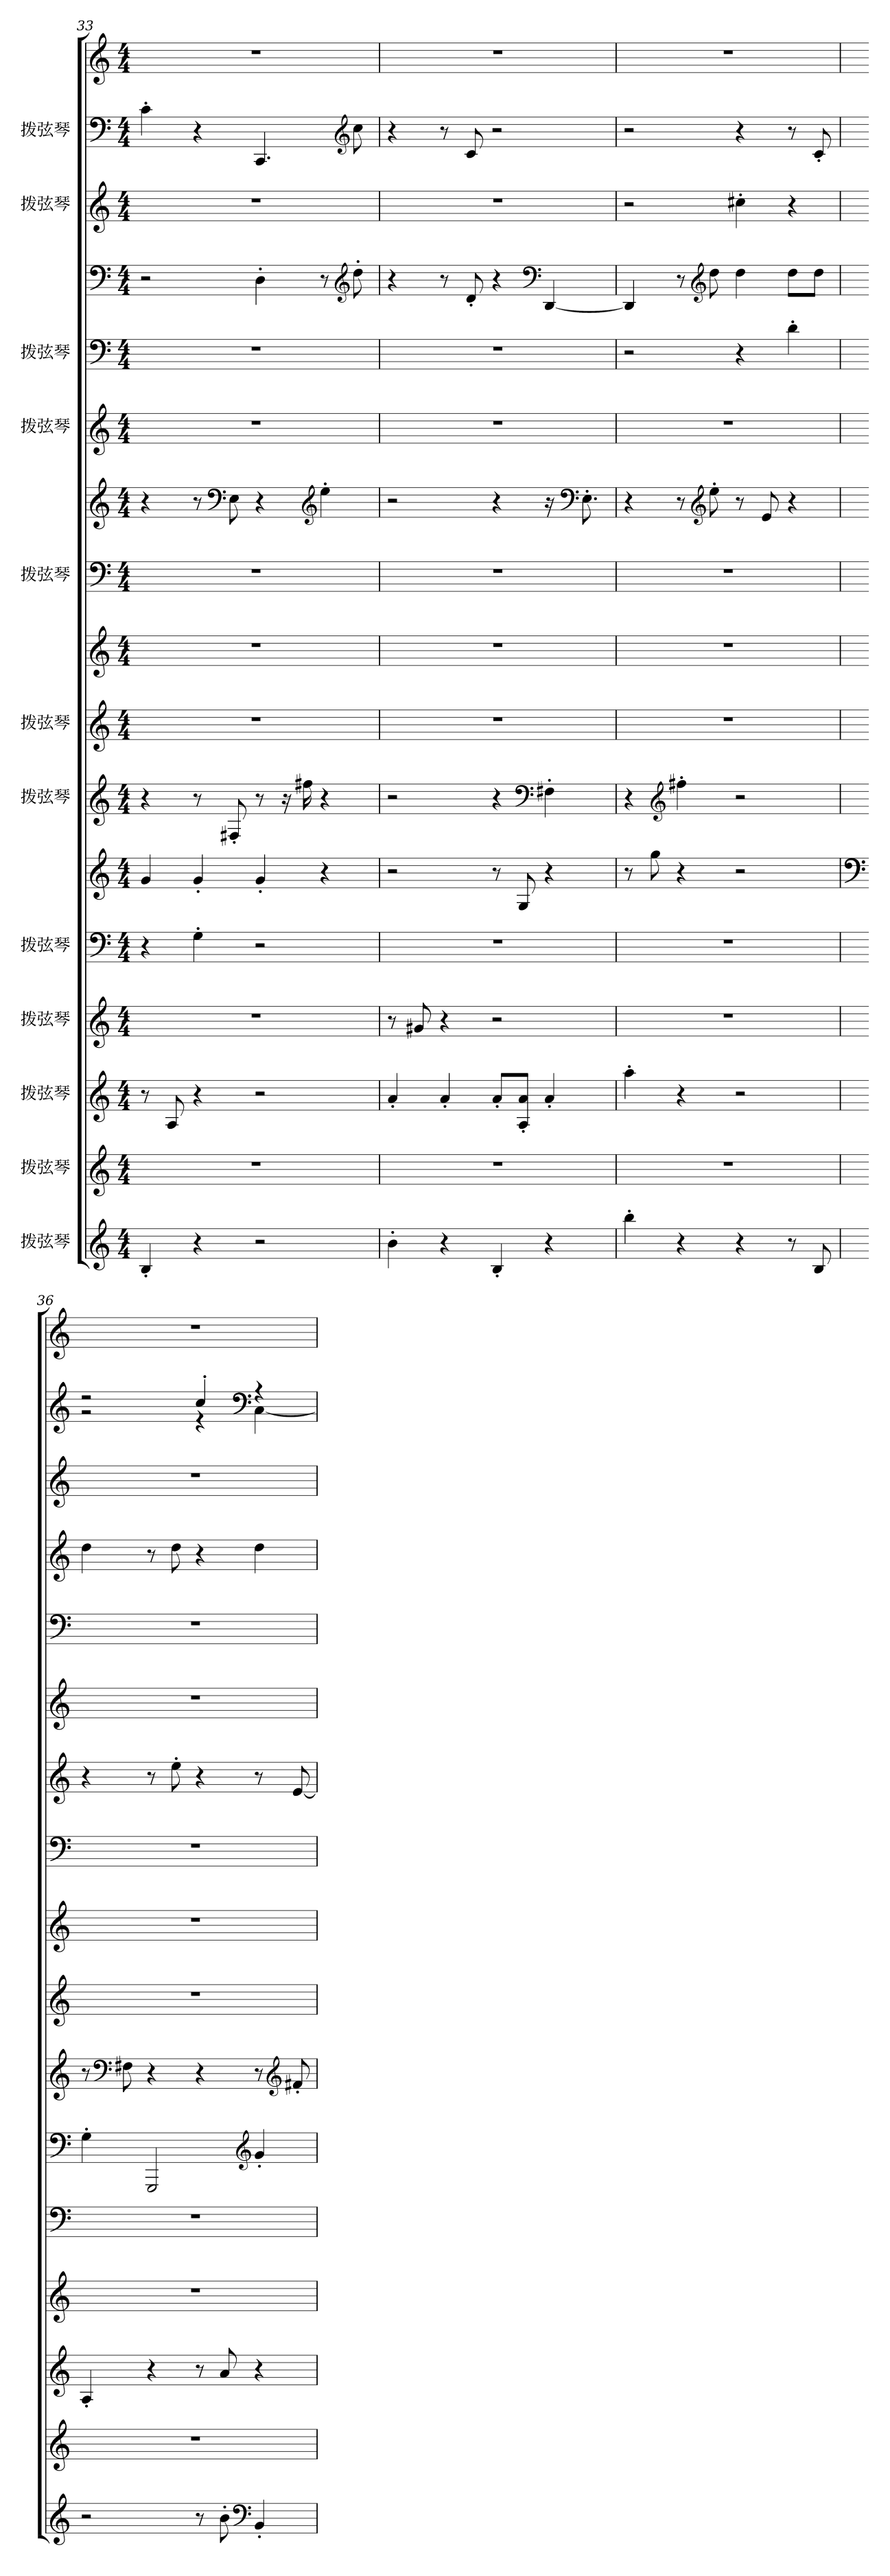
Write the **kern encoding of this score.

**kern	**kern	**kern	**kern	**kern	**kern	**kern	**kern	**kern	**kern	**kern	**kern	**kern	**kern	**kern	**kern	**kern
*part12	*part11	*part10	*part9	*part8	*part8	*part7	*part6	*part6	*part5	*part5	*part4	*part3	*part3	*part2	*part1	*part1
*staff17	*staff16	*staff15	*staff14	*staff13	*staff12	*staff11	*staff10	*staff9	*staff8	*staff7	*staff6	*staff5	*staff4	*staff3	*staff2	*staff1
*I"拨弦琴	*I"拨弦琴	*I"拨弦琴	*I"拨弦琴	*I"拨弦琴	*	*I"拨弦琴	*I"拨弦琴	*	*I"拨弦琴	*	*I"拨弦琴	*I"拨弦琴	*	*I"拨弦琴	*I"拨弦琴	*
*clefG2	*clefG2	*clefG2	*clefG2	*clefF4	*clefG2	*clefG2	*clefG2	*clefG2	*clefF4	*clefG2	*clefG2	*clefF4	*clefF4	*clefG2	*clefF4	*clefG2
*k[]	*k[]	*k[]	*k[]	*k[]	*k[]	*k[]	*k[]	*k[]	*k[]	*k[]	*k[]	*k[]	*k[]	*k[]	*k[]	*k[]
*M4/4	*M4/4	*M4/4	*M4/4	*M4/4	*M4/4	*M4/4	*M4/4	*M4/4	*M4/4	*M4/4	*M4/4	*M4/4	*M4/4	*M4/4	*M4/4	*M4/4
=33	=33	=33	=33	=33	=33	=33	=33	=33	=33	=33	=33	=33	=33	=33	=33	=33
4B'/	1r	8r	1r	4r	4g/	4r	1r	1r	1r	4r	1r	1r	2r	1r	4c'\	1r
.	.	8A/	.	.	.	.	.	.	.	.	.	.	.	.	.	.
4r	.	4r	.	4G'\	4g'/	8r	.	.	.	8r	.	.	.	.	4r	.
*	*	*	*	*	*	*	*	*	*	*clefF4	*	*	*	*	*	*
.	.	.	.	.	.	8F#X'/	.	.	.	8E\	.	.	.	.	.	.
2r	.	2r	.	2r	4g'/	8r	.	.	.	4r	.	.	4D'\	.	4.CC/	.
.	.	.	.	.	.	16r	.	.	.	.	.	.	.	.	.	.
.	.	.	.	.	.	16ff#X\	.	.	.	.	.	.	.	.	.	.
*	*	*	*	*	*	*	*	*	*	*clefG2	*	*	*	*	*	*
.	.	.	.	.	4r	4r	.	.	.	4ee'\	.	.	8r	.	.	.
*	*	*	*	*	*	*	*	*	*	*	*	*	*clefG2	*	*clefG2	*
.	.	.	.	.	.	.	.	.	.	.	.	.	8dd'\	.	8cc\	.
!!LO:PB:g=z
=34	=34	=34	=34	=34	=34	=34	=34	=34	=34	=34	=34	=34	=34	=34	=34	=34
4b'\	1r	4a'/	8r	1r	2r	2r	1r	1r	1r	2r	1r	1r	4r	1r	4r	1r
.	.	.	8g#X/	.	.	.	.	.	.	.	.	.	.	.	.	.
4r	.	4a'/	4r	.	.	.	.	.	.	.	.	.	8r	.	8r	.
.	.	.	.	.	.	.	.	.	.	.	.	.	8d'/	.	8c/	.
4B'/	.	8a'/L	2r	.	8r	4r	.	.	.	4r	.	.	4r	.	2r	.
.	.	8A/' 8a/'J	.	.	8G/	.	.	.	.	.	.	.	.	.	.	.
*	*	*	*	*	*	*clefF4	*	*	*	*	*	*	*clefF4	*	*	*
4r	.	4a'/	.	.	4r	4F#X'\	.	.	.	16r	.	.	[4DD/	.	.	.
*	*	*	*	*	*	*	*	*	*	*clefF4	*	*	*	*	*	*
.	.	.	.	.	.	.	.	.	.	8.E'\	.	.	.	.	.	.
=35	=35	=35	=35	=35	=35	=35	=35	=35	=35	=35	=35	=35	=35	=35	=35	=35
4bb'\	1r	4aa'\	1r	1r	8r	4r	1r	1r	1r	4r	1r	2r	4DD/]	2r	2r	1r
.	.	.	.	.	8gg\	.	.	.	.	.	.	.	.	.	.	.
*	*	*	*	*	*	*clefG2	*	*	*	*	*	*	*	*	*	*
4r	.	4r	.	.	4r	4ff#X'\	.	.	.	8r	.	.	8r	.	.	.
*	*	*	*	*	*	*	*	*	*	*clefG2	*	*	*clefG2	*	*	*
.	.	.	.	.	.	.	.	.	.	8ee'\	.	.	8dd\	.	.	.
4r	.	2r	.	.	2r	2r	.	.	.	8r	.	4r	4dd\	4cc#X'\	4r	.
.	.	.	.	.	.	.	.	.	.	8e/	.	.	.	.	.	.
8r	.	.	.	.	.	.	.	.	.	4r	.	4d'\	8dd\L	4r	8r	.
8B/	.	.	.	.	.	.	.	.	.	.	.	.	8dd\J	.	8c'/	.
=36	=36	=36	=36	=36	=36	=36	=36	=36	=36	=36	=36	=36	=36	=36	=36	=36
*	*	*	*	*	*clefF4	*	*	*	*	*	*	*	*	*	*	*
*	*	*	*	*	*	*	*	*	*	*	*	*	*	*	*^	*
2r	1r	4A'/	1r	1r	4G'\	8r	1r	1r	1r	4r	1r	1r	4dd\	1r	2r	2r	1r
*	*	*	*	*	*	*clefF4	*	*	*	*	*	*	*	*	*	*	*
.	.	.	.	.	.	8F#X\	.	.	.	.	.	.	.	.	.	.	.
.	.	4r	.	.	2GGG/	4r	.	.	.	8r	.	.	8r	.	.	.	.
.	.	.	.	.	.	.	.	.	.	8ee'\	.	.	8dd\	.	.	.	.
8r	.	8r	.	.	.	4r	.	.	.	4r	.	.	4r	.	4cc'/	4r	.
8b'\	.	8a/	.	.	.	.	.	.	.	.	.	.	.	.	.	.	.
*clefF4	*	*	*	*	*clefG2	*	*	*	*	*	*	*	*	*	*clefF4	*	*
4BB'/	.	4r	.	.	4g'/	8r	.	.	.	8r	.	.	4dd\	.	4r	[4C\	.
*	*	*	*	*	*	*clefG2	*	*	*	*	*	*	*	*	*	*	*
.	.	.	.	.	.	8f#X'/	.	.	.	[8e/	.	.	.	.	.	.	.
*	*	*	*	*	*	*	*	*	*	*	*	*	*	*	*v	*v	*
=	=	=	=	=	=	=	=	=	=	=	=	=	=	=	=	=
*-	*-	*-	*-	*-	*-	*-	*-	*-	*-	*-	*-	*-	*-	*-	*-	*-
